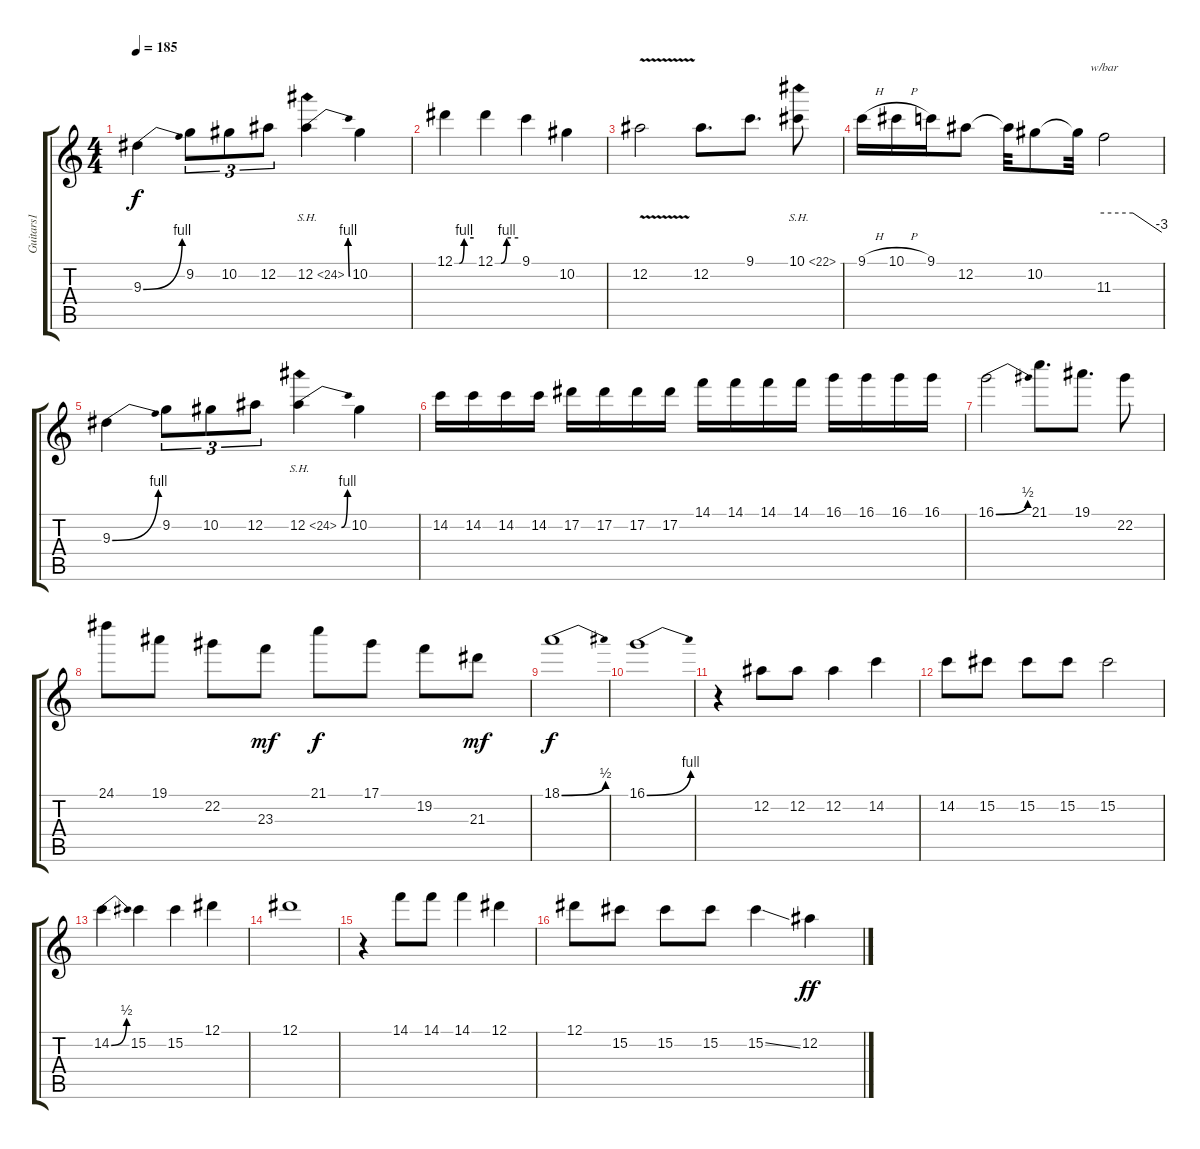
\track ("Guitars1" "Guitars1") {instrument distortionguitar}
\staff {score tabs}
\tuning (Eb4 Bb3 Gb3 Db3 Ab2 Eb2) {hide}
\ts (4 4)
\section ("" "")
\tempo 185
\clef g2
\ks c
9.3{be (bend 0 0 60 4)}.4{dy f} 9.2.8{tu (3 2)} 10.2.8{tu (3 2)} 12.2.8{tu (3 2)} 12.2{be (bend 0 0 60 4) sh 12}.4 10.2.4 |
12.1{be (custom 0 0 15 0 30 4 60 4)}.4 12.1{be (custom 0 0 15 0 30 4 60 4)}.4 9.1.4 10.2.4 |
12.2{v}.2 12.2.8{d} 9.1.8{d} 10.1{sh 12}.8 |
9.1{h}.16 10.1{h}.16 9.1.16 12.2.8 12.2{t}.32 10.2.8 10.2{t}.32 11.3.2{tbe (custom default 0 0 30 0 60 -12)} |
9.3{be (bend 0 0 60 4)}.4 9.2.8{tu (3 2)} 10.2.8{tu (3 2)} 12.2.8{tu (3 2)} 12.2{be (bend 0 0 60 4) sh 12}.4 10.2.4 |
14.2.16 14.2.16 14.2.16 14.2.16 17.2.16 17.2.16 17.2.16 17.2.16 14.1.16 14.1.16 14.1.16 14.1.16 16.1.16 16.1.16 16.1.16 16.1.16 |
16.1{be (bend 0 0 60 2)}.2 21.1.8{d} 19.1.8{d} 22.2.8 |
24.1.8 19.1.8 22.2.8 23.3.8{dy mf} 21.1.8{dy f} 17.1.8 19.2.8 21.3.8{dy mf} |
18.1{be (bend 0 0 60 2)}.1{dy f} |
16.1{be (bend 0 0 60 4)}.1 |
\section ("" "")
r.4 12.2.8 12.2.8 12.2.4 14.2.4 |
14.2.8 15.2.8 15.2.8 15.2.8 15.2.2 |
14.2{be (bend 0 0 60 2)}.4 15.2.4 15.2.4 12.1.4 |
12.1.1 |
r.4 14.1.8 14.1.8 14.1.4 12.1.4 |
12.1.8 15.2.8 15.2.8 15.2.8 15.2{ss}.4 12.2.4{dy ff}
